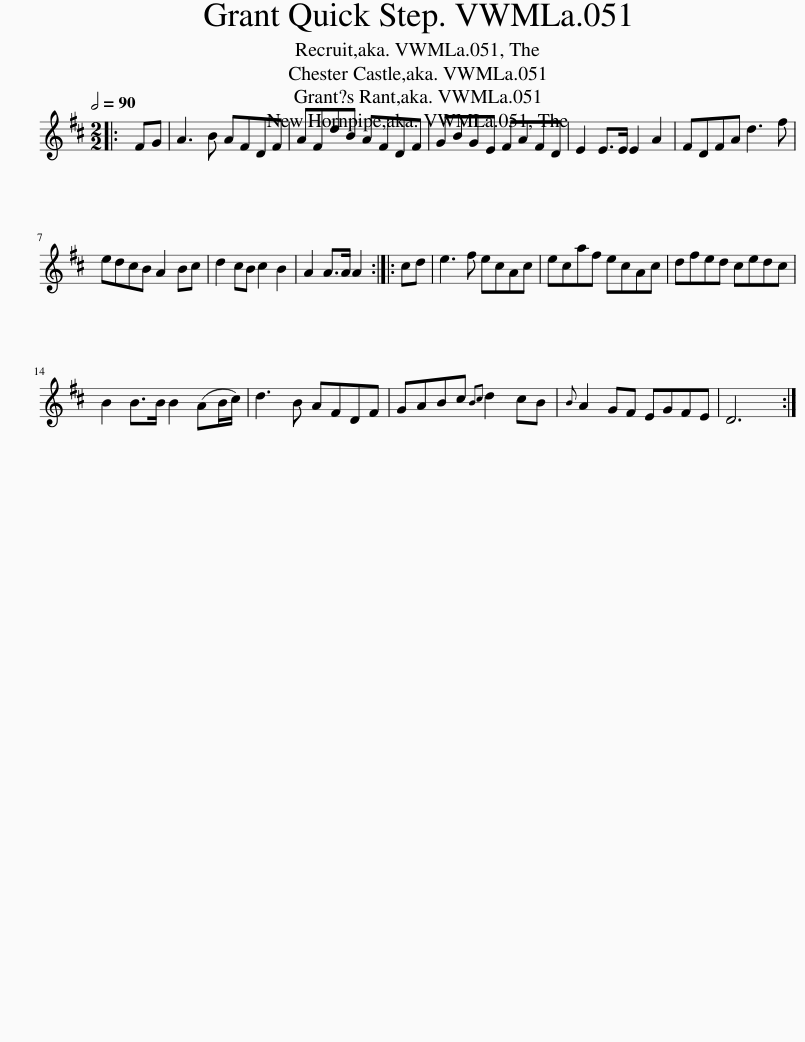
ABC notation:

X:1
L:1/8
Q:1/2=90
M:2/2
I:linebreak $
K:D
V:1 treble
V:1
|: FG | A3 B AFDF | AFdB AFDF | GBGE FAFD | E2 E>E E2 A2 | %5
 FDFA d3 f |$ edcB A2 Bc | d2 cB c2 B2 | A2 A>A A2 :: cd | %10
 e3 f ecAc | ecaf ecAc | dfed cedc |$ B2 B>B B2 (AB/c/) | d3 B AFDF | %15
 GABc{Bc} d2 cB |{B} A2 GF EGFE | D6 :| %18
